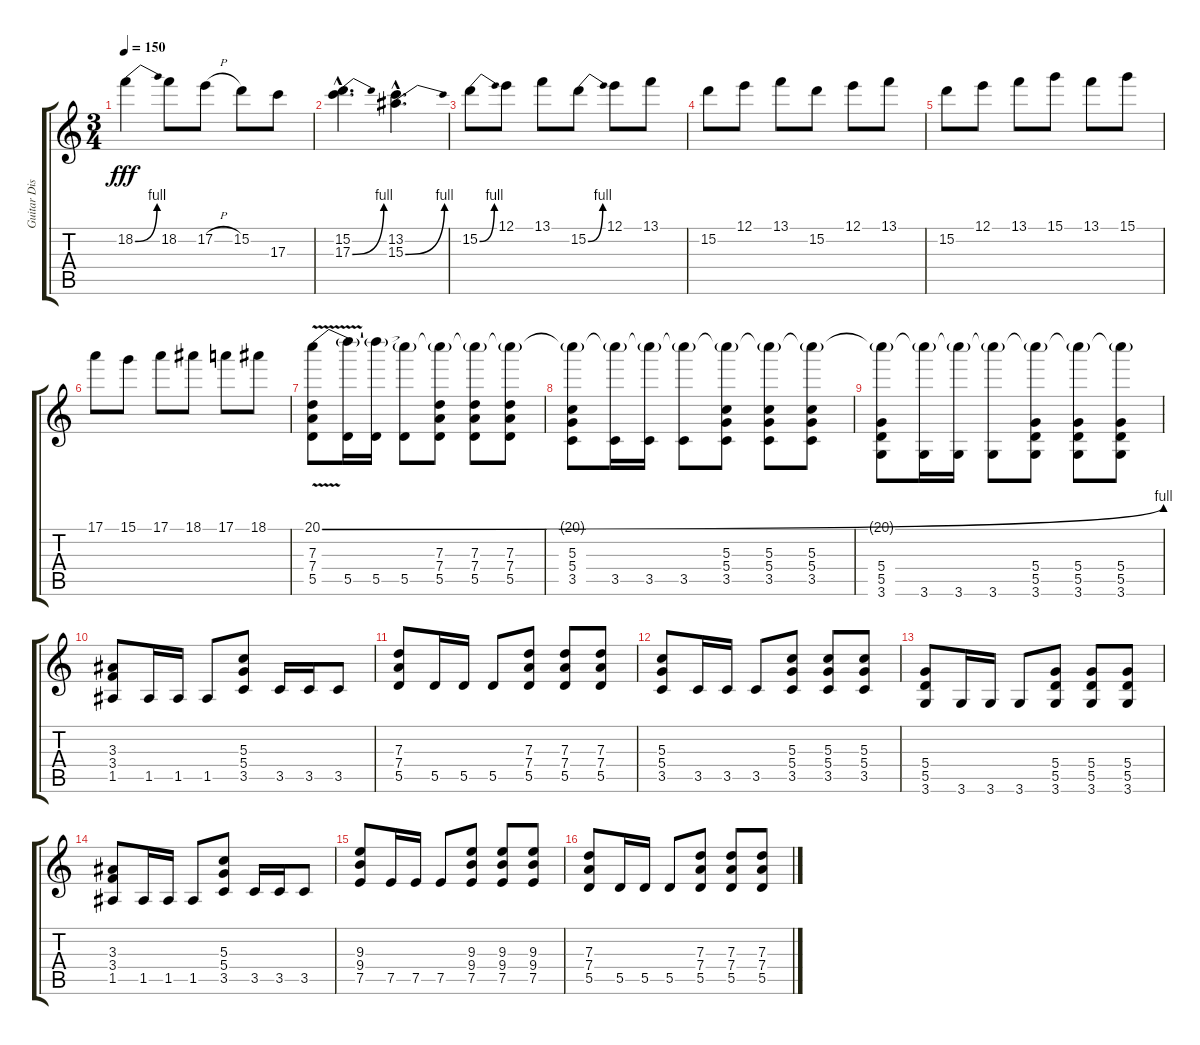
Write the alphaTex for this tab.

\track ("Guitar Distortion 2" "Guitar Dis") {instrument distortionguitar}
\staff {score tabs}
\tuning (E4 B3 G3 D3 A2 E2) {hide}
\ts (3 4)
\tempo 150
\clef g2
\ks c
18.2{be (bend 0 0 60 4)}.4{dy fff} 18.2.8 17.2{h}.8 15.2.8 17.3.8 |
(15.2{hac} 17.3{be (bend 0 0 60 4) hac}).4{d} (13.2{hac} 15.3{be (bend 0 0 60 4) hac}).4{d} |
15.2{be (bend 0 0 60 4)}.8 12.1.8 13.1.8 15.2{be (bend 0 0 60 4)}.8 12.1.8 13.1.8 |
15.2.8 12.1.8 13.1.8 15.2.8 12.1.8 13.1.8 |
15.2.8 12.1.8 13.1.8 15.1.8 13.1.8 15.1.8 |
17.1.8 15.1.8 17.1.8 18.1.8 17.1.8 18.1.8 |
(20.1{be (bend 0 0 60 4) v} 7.3 7.4 5.5).8 (20.1{t} 5.5).16 (20.1{t} 5.5).16 (20.1{t} 5.5).8 (20.1{t} 7.3 7.4 5.5).8 (20.1{t} 7.3 7.4 5.5).8 (20.1{t} 7.3 7.4 5.5).8 |
(20.1{t} 5.3 5.4 3.5).8 (20.1{t} 3.5).16 (20.1{t} 3.5).16 (20.1{t} 3.5).8 (20.1{t} 5.3 5.4 3.5).8 (20.1{t} 5.3 5.4 3.5).8 (20.1{t} 5.3 5.4 3.5).8 |
(20.1{t} 5.4 5.5 3.6).8 (20.1{t} 3.6).16 (20.1{t} 3.6).16 (20.1{t} 3.6).8 (20.1{t} 5.4 5.5 3.6).8 (20.1{t} 5.4 5.5 3.6).8 (20.1{t} 5.4 5.5 3.6).8 |
(3.3 3.4 1.5).8 1.5.16 1.5.16 1.5.8 (5.3 5.4 3.5).8 3.5.16 3.5.16 3.5.8 |
(7.3 7.4 5.5).8 5.5.16 5.5.16 5.5.8 (7.3 7.4 5.5).8 (7.3 7.4 5.5).8 (7.3 7.4 5.5).8 |
(5.3 5.4 3.5).8 3.5.16 3.5.16 3.5.8 (5.3 5.4 3.5).8 (5.3 5.4 3.5).8 (5.3 5.4 3.5).8 |
(5.4 5.5 3.6).8 3.6.16 3.6.16 3.6.8 (5.4 5.5 3.6).8 (5.4 5.5 3.6).8 (5.4 5.5 3.6).8 |
(3.3 3.4 1.5).8 1.5.16 1.5.16 1.5.8 (5.3 5.4 3.5).8 3.5.16 3.5.16 3.5.8 |
(9.3 9.4 7.5).8 7.5.16 7.5.16 7.5.8 (9.3 9.4 7.5).8 (9.3 9.4 7.5).8 (9.3 9.4 7.5).8 |
(7.3 7.4 5.5).8 5.5.16 5.5.16 5.5.8 (7.3 7.4 5.5).8 (7.3 7.4 5.5).8 (7.3 7.4 5.5).8
